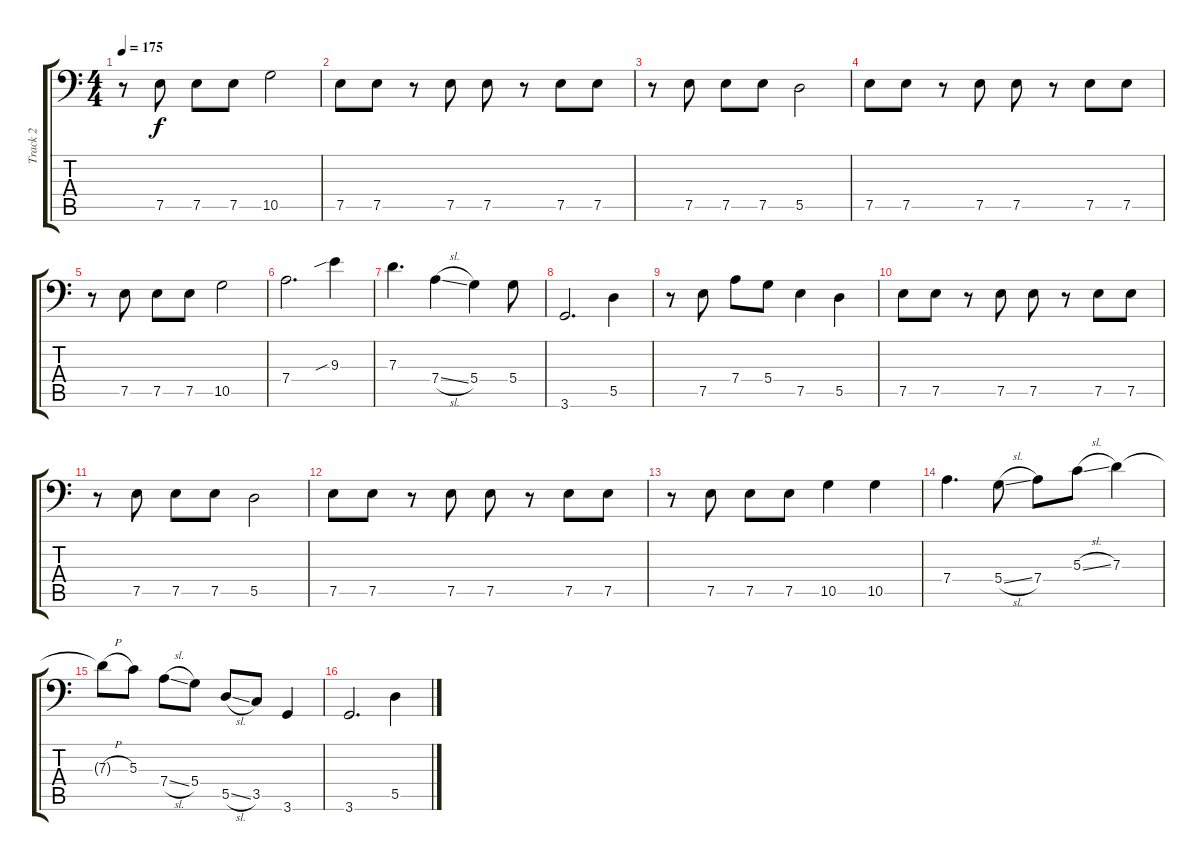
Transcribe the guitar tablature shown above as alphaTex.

\track ("Track 2" "Track 2") {instrument electricbassfinger}
\staff {score tabs}
\tuning (E3 B2 G2 D2 A1 E1) {hide}
\ts (4 4)
\tempo 175
\clef f4
\ks c
r.8{dy f} 7.5.8 7.5.8 7.5.8 10.5.2 |
7.5.8 7.5.8 r.8 7.5.8 7.5.8 r.8 7.5.8 7.5.8 |
r.8 7.5.8 7.5.8 7.5.8 5.5.2 |
7.5.8 7.5.8 r.8 7.5.8 7.5.8 r.8 7.5.8 7.5.8 |
r.8 7.5.8 7.5.8 7.5.8 10.5.2 |
7.4.2{d} 9.3{sib}.4 |
7.3.4{d} 7.4{sl}.4 5.4.4 5.4.8 |
3.6.2{d} 5.5.4 |
r.8 7.5.8 7.4.8 5.4.8 7.5.4 5.5.4 |
7.5.8 7.5.8 r.8 7.5.8 7.5.8 r.8 7.5.8 7.5.8 |
r.8 7.5.8 7.5.8 7.5.8 5.5.2 |
7.5.8 7.5.8 r.8 7.5.8 7.5.8 r.8 7.5.8 7.5.8 |
r.8 7.5.8 7.5.8 7.5.8 10.5.4 10.5.4 |
7.4.4{d} 5.4{sl}.8 7.4.8 5.3{sl}.8 7.3.4 |
7.3{h t}.8 5.3.8 7.4{sl}.8 5.4.8 5.5{sl}.8 3.5.8 3.6.4 |
3.6.2{d} 5.5.4
